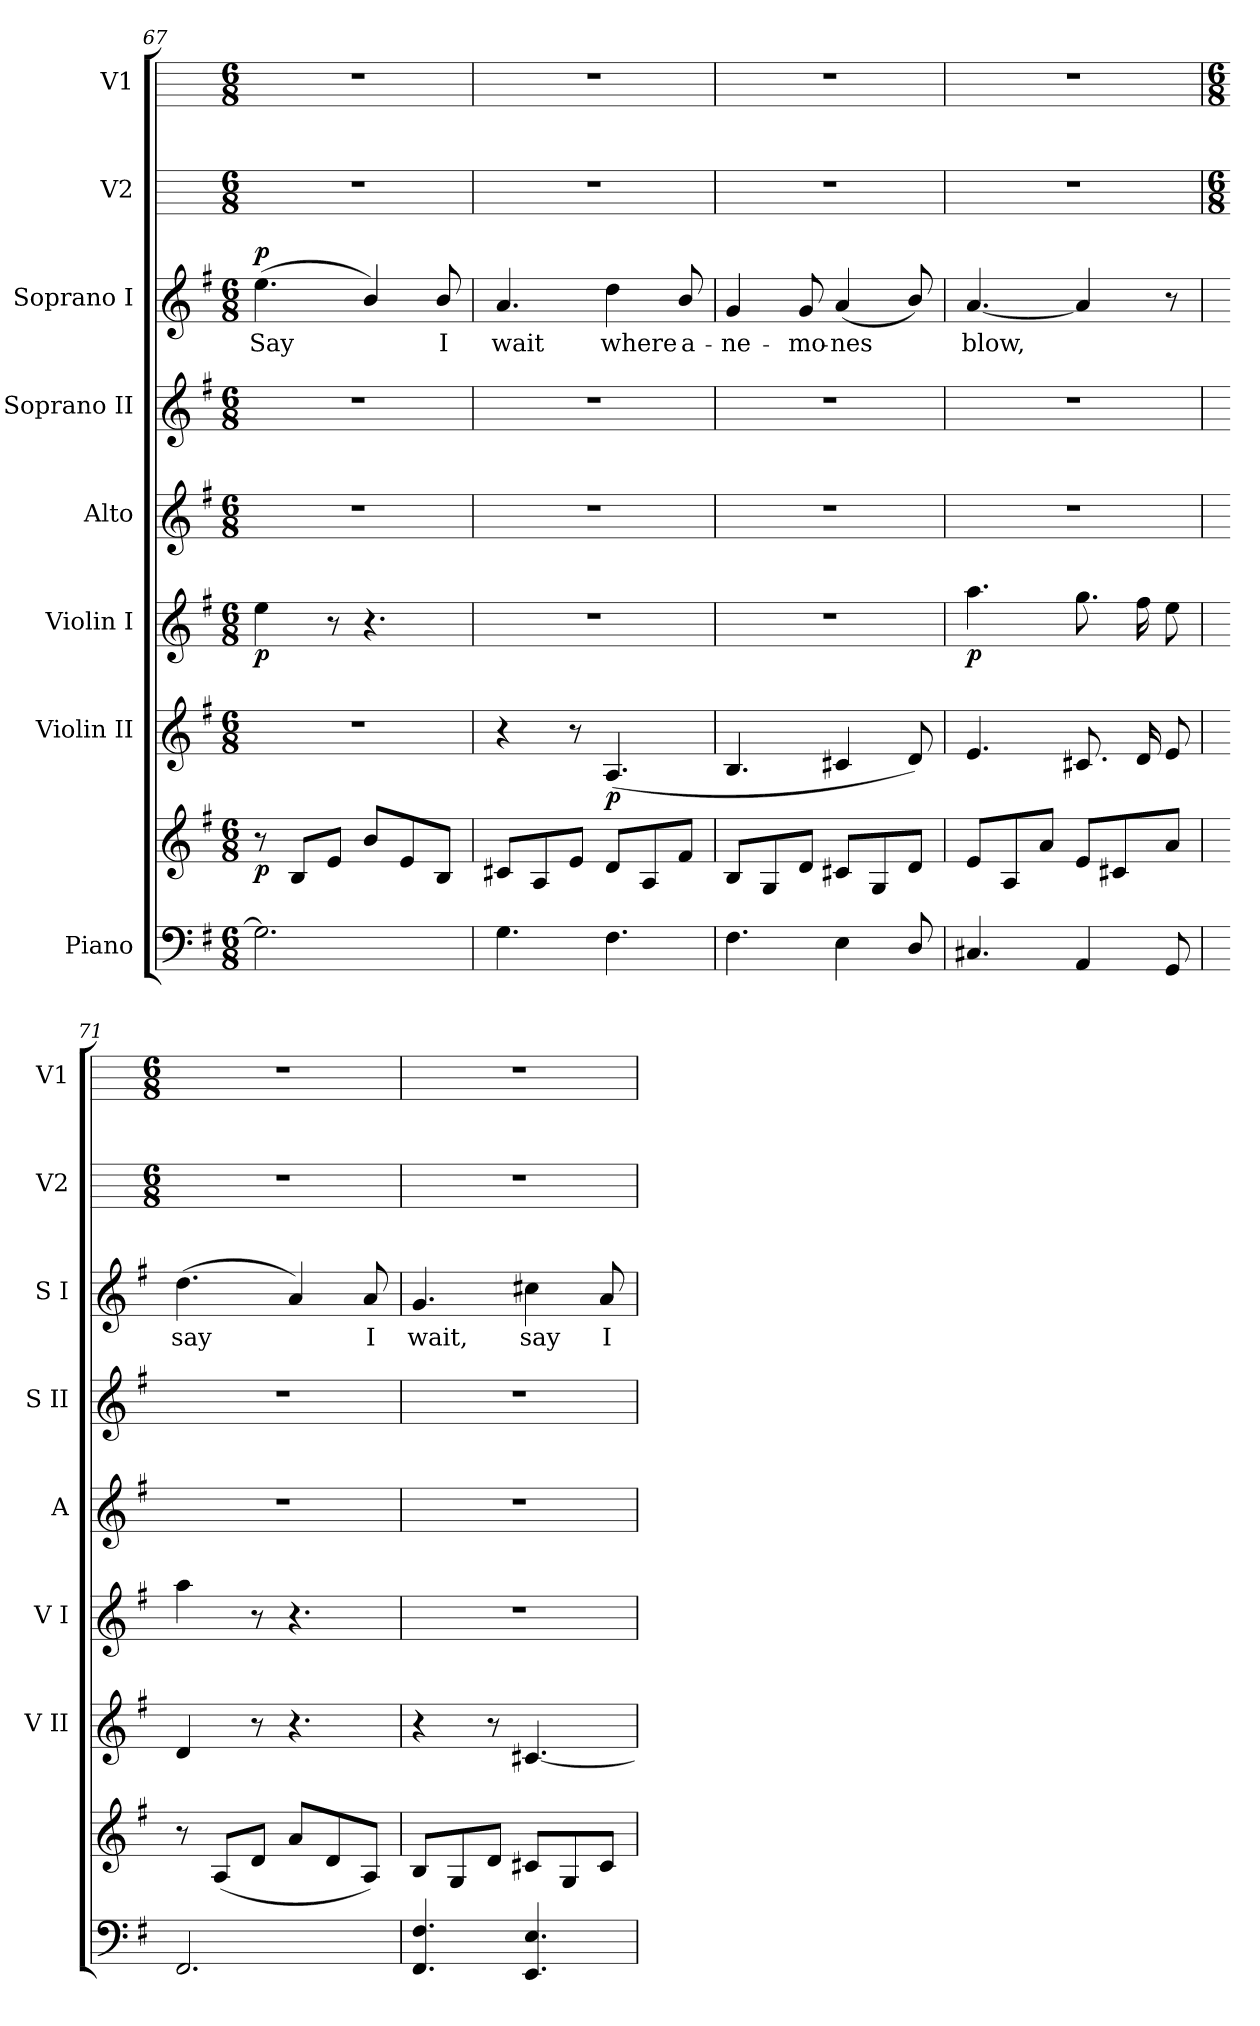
**kern	**kern	**dynam	**kern	**dynam	**kern	**dynam	**kern	**kern	**kern	**text	**dynam	**kern	**kern
*part8	*part8	*part8	*part7	*part7	*part6	*part6	*part5	*part4	*part3	*part3	*part3	*part2	*part1
*staff9	*staff8	*staff8/9	*staff7	*staff7	*staff6	*staff6	*staff5	*staff4	*staff3	*staff3	*staff3	*staff2	*staff1
*I"Piano	*	*	*I"Violin II	*	*I"Violin I	*	*I"Alto	*I"Soprano II	*I"Soprano I	*	*	*I"V2	*I"V1
*	*	*	*I'V II	*	*I'V I	*	*I'A	*I'S II	*I'S I	*	*	*I'V2	*I'V1
*clefF4	*clefG2	*	*clefG2	*	*clefG2	*	*clefG2	*clefG2	*clefG2	*	*	*	*
*k[f#]	*k[f#]	*	*k[f#]	*	*k[f#]	*	*k[f#]	*k[f#]	*k[f#]	*	*	*	*
*G:	*G:	*	*G:	*	*G:	*	*G:	*G:	*G:	*	*	*	*
*M6/8	*M6/8	*	*M6/8	*	*M6/8	*	*M6/8	*M6/8	*M6/8	*	*	*M6/8	*M6/8
=67	=67	=67	=67	=67	=67	=67	=67	=67	=67	=67	=67	=67	=67
!	!	!LO:DY:b	!LO:N:vis=1	!	!	!LO:DY:b	!LO:N:vis=1	!LO:N:vis=1	!	!LO:LY:b	!LO:DY:b	!	!
2.G]	8r	p	2.r	.	4ee	p	2.r	2.r	(<4.ee	Say	p	2.r	2.r
.	(>8BL	.	.	.	.	.	.	.	.	.	.	.	.
.	8eJ	.	.	.	8r	.	.	.	.	.	.	.	.
.	8bL	.	.	.	4.r	.	.	.	4b/)	.	.	.	.
.	8e	.	.	.	.	.	.	.	.	.	.	.	.
!	!	!	!	!	!	!	!	!	!	!LO:LY:b	!	!	!
.	8BJ	.	.	.	.	.	.	.	8b/	I	.	.	.
=68	=68	=68	=68	=68	=68	=68	=68	=68	=68	=68	=68	=68	=68
!	!	!	!	!	!LO:N:vis=1	!	!LO:N:vis=1	!LO:N:vis=1	!	!LO:LY:b	!	!	!
4.G	8c#XL	.	4r	.	2.r	.	2.r	2.r	4.a	wait	.	2.r	2.r
.	8A	.	.	.	.	.	.	.	.	.	.	.	.
.	8eJ	.	8r	.	.	.	.	.	.	.	.	.	.
!	!	!	!	!LO:DY:b	!	!	!	!	!	!LO:LY:b	!	!	!
4.F#)	8dL	.	(<4.A	p	.	.	.	.	4dd	where	.	.	.
.	8A	.	.	.	.	.	.	.	.	.	.	.	.
!	!	!	!	!	!	!	!	!	!	!LO:LY:b	!	!	!
.	8f#J	.	.	.	.	.	.	.	8b/	a-	.	.	.
=69	=69	=69	=69	=69	=69	=69	=69	=69	=69	=69	=69	=69	=69
!	!	!	!	!	!LO:N:vis=1	!	!LO:N:vis=1	!LO:N:vis=1	!	!LO:LY:b	!	!	!
4.F#	8BL	.	4.B	.	2.r	.	2.r	2.r	4g	-ne-	.	2.r	2.r
.	8G	.	.	.	.	.	.	.	.	.	.	.	.
!	!	!	!	!	!	!	!	!	!	!LO:LY:b	!	!	!
.	8dJ	.	.	.	.	.	.	.	8g	-mo-	.	.	.
!	!	!	!	!	!	!	!	!	!	!LO:LY:b	!	!	!
4E	8c#XL	.	4c#X	.	.	.	.	.	(<4a	-nes	.	.	.
.	8G	.	.	.	.	.	.	.	.	.	.	.	.
8D/	8dJ	.	8d)	.	.	.	.	.	8b/)	.	.	.	.
=70	=70	=70	=70	=70	=70	=70	=70	=70	=70	=70	=70	=70	=70
!	!	!	!	!	!	!LO:DY:b	!LO:N:vis=1	!LO:N:vis=1	!	!LO:LY:b	!	!	!
4.C#X	8eL	.	4.e	.	4.aa	p	2.r	2.r	[4.a	blow,	.	2.r	2.r
.	8A	.	.	.	.	.	.	.	.	.	.	.	.
.	8aJ	.	.	.	.	.	.	.	.	.	.	.	.
4AA	8eL	.	8.c#XL	.	8.ggL	.	.	.	4a]	.	.	.	.
.	8c#X	.	.	.	.	.	.	.	.	.	.	.	.
.	.	.	16dL	.	16ff#L	.	.	.	.	.	.	.	.
8GG	(8aJ	.	8eJ	.	8eeJ	.	.	.	8r	.	.	.	.
!!LO:LB:g=z
=71	=71	=71	=71	=71	=71	=71	=71	=71	=71	=71	=71	=71	=71
*	*	*	*	*	*	*	*	*	*	*	*	*M6/8	*M6/8
!	!	!	!	!	!	!	!LO:N:vis=1	!LO:N:vis=1	!	!LO:LY:b	!	!	!
2.FF#	8r	.	4d	.	4aa	.	2.r	2.r	(<4.dd	say	.	2.r	2.r
.	(<8AL	.	.	.	.	.	.	.	.	.	.	.	.
.	8dJ	.	8r	.	8r	.	.	.	.	.	.	.	.
.	8aL	.	4.r	.	4.r	.	.	.	4a)	.	.	.	.
.	8d	.	.	.	.	.	.	.	.	.	.	.	.
!	!	!	!	!	!	!	!	!	!	!LO:LY:b	!	!	!
.	8AJ)	.	.	.	.	.	.	.	8a	I	.	.	.
=72	=72	=72	=72	=72	=72	=72	=72	=72	=72	=72	=72	=72	=72
!	!	!	!	!	!LO:N:vis=1	!	!LO:N:vis=1	!LO:N:vis=1	!	!LO:LY:b	!	!	!
4.FF# 4.F#	8BL	.	4r	.	2.r	.	2.r	2.r	4.g	wait,	.	2.r	2.r
.	8G	.	.	.	.	.	.	.	.	.	.	.	.
.	8dJ	.	8r	.	.	.	.	.	.	.	.	.	.
!	!	!	!	!	!	!	!	!	!	!LO:LY:b	!	!	!
4.EE 4.E	8c#XL	.	[4.c#X	.	.	.	.	.	4cc#X	say	.	.	.
.	8G	.	.	.	.	.	.	.	.	.	.	.	.
!	!	!	!	!	!	!	!	!	!	!LO:LY:b	!	!	!
.	8c#J	.	.	.	.	.	.	.	8a	I	.	.	.
=	=	=	=	=	=	=	=	=	=	=	=	=	=
*-	*-	*-	*-	*-	*-	*-	*-	*-	*-	*-	*-	*-	*-
